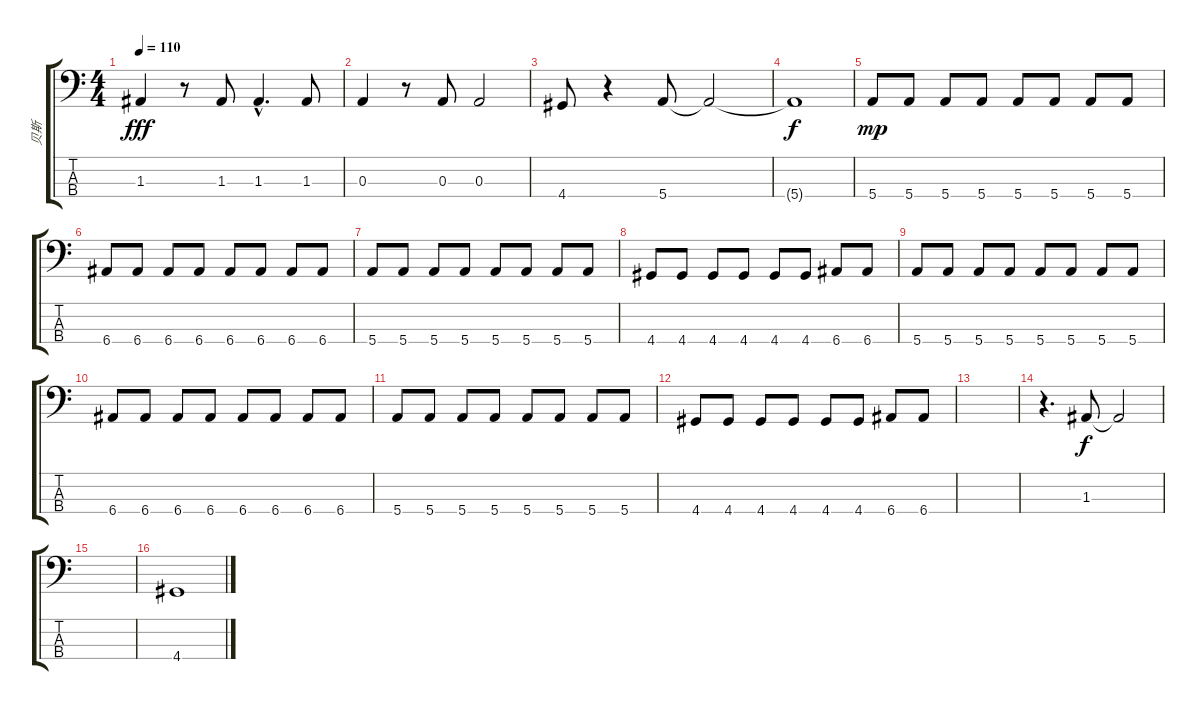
\track ("贝斯" "贝斯") {instrument electricbassfinger}
\staff {score tabs}
\tuning (G2 D2 A1 E1) {hide}
\ts (4 4)
\tempo 110
\clef f4
\ks c
1.3.4{dy fff} r.8 1.3.8 1.3{hac}.4{d} 1.3.8 |
0.3.4 r.8 0.3.8 0.3.2 |
4.4.8 r.4 5.4.8 5.4{t}.2 |
5.4{t}.1{dy f} |
5.4.8{dy mp} 5.4.8 5.4.8 5.4.8 5.4.8 5.4.8 5.4.8 5.4.8 |
6.4.8 6.4.8 6.4.8 6.4.8 6.4.8 6.4.8 6.4.8 6.4.8 |
5.4.8 5.4.8 5.4.8 5.4.8 5.4.8 5.4.8 5.4.8 5.4.8 |
4.4.8 4.4.8 4.4.8 4.4.8 4.4.8 4.4.8 6.4.8 6.4.8 |
5.4.8 5.4.8 5.4.8 5.4.8 5.4.8 5.4.8 5.4.8 5.4.8 |
6.4.8 6.4.8 6.4.8 6.4.8 6.4.8 6.4.8 6.4.8 6.4.8 |
5.4.8 5.4.8 5.4.8 5.4.8 5.4.8 5.4.8 5.4.8 5.4.8 |
4.4.8 4.4.8 4.4.8 4.4.8 4.4.8 4.4.8 6.4.8 6.4.8 |
|
r.4{d} 1.3.8{dy f} 1.3{t}.2 |
|
4.4.1
